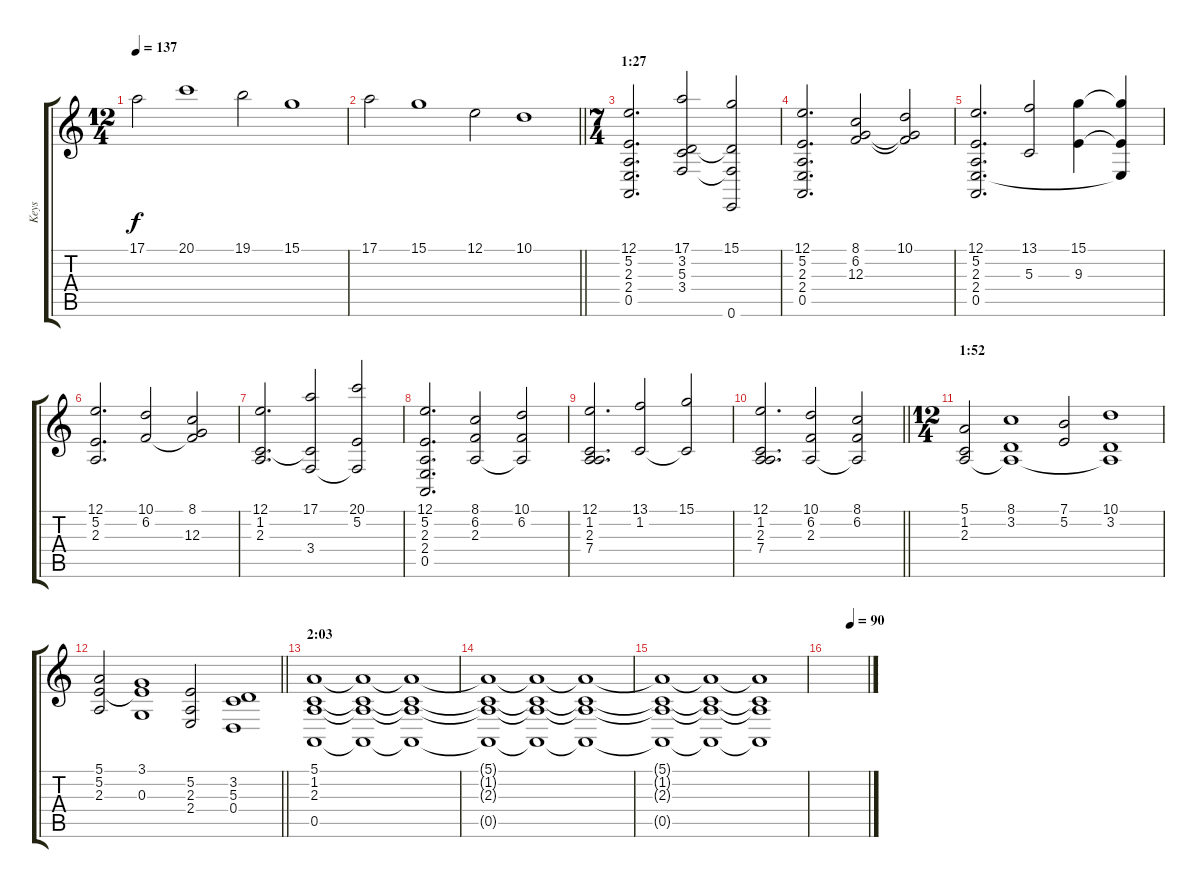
\track ("Keys" "Keys") {instrument stringensemble2}
\staff {score tabs}
\tuning (E4 B3 G3 D3 A2 E2) {hide}
\ts (12 4)
\tempo 137
\clef g2
\ks c
17.1{t}.2{dy f} 20.1.1 19.1.2 15.1.1 |
\barLineRight lightlight
17.1.2 15.1.1 12.1.2 10.1.1 |
\ts (7 4)
\section ("" "1:27")
(12.1 5.2 2.3 2.4 0.5).2{d} (17.1 3.2 5.3 3.4).2 (15.1 3.2{t} 3.4{t} 0.6).2 |
(12.1 5.2 2.3 2.4 0.5).2{d} (8.1 6.2 12.3).2 (10.1 6.2{t} 12.3{t}).2 |
(12.1 5.2 2.3 2.4 0.5).2{d} (13.1 5.3).2 (15.1 9.3).4 (15.1{t} 9.3{t} 2.4{t}).4 |
(12.1 5.2 2.3).2{d} (10.1 6.2).2 (8.1 6.2{t} 12.3).2 |
(12.1 1.2 2.3).2{d} (17.1 1.2{t} 3.4).2 (20.1 5.2 3.4{t}).2 |
(12.1 5.2 2.3 2.4 0.5).2{d} (8.1 6.2 2.3).2 (10.1 6.2 2.3{t}).2 |
(12.1 1.2 2.3 7.4).2{d} (13.1 1.2).2 (15.1 1.2{t}).2 |
\barLineRight lightlight
(12.1 1.2 2.3 7.4).2{d} (10.1 6.2 2.3).2 (8.1 6.2 2.3{t}).2 |
\ts (12 4)
\section ("" "1:52")
(5.1 1.2 2.3).2 (8.1 3.2 2.3{t}).1 (7.1 5.2).2 (10.1 3.2 2.3{t}).1 |
\barLineRight lightlight
(5.1 5.2 2.3).2 (3.1 5.2{t} 0.3).1 (5.2 2.3 2.4).2 (3.2 5.3 0.4).1 |
\section ("" "2:03")
(5.1 1.2 2.3 0.5).1 (5.1{t} 1.2{t} 2.3{t} 0.5{t}).1 (5.1{t} 1.2{t} 2.3{t} 0.5{t}).1 |
(5.1{t} 1.2{t} 2.3{t} 0.5{t}).1 (5.1{t} 1.2{t} 2.3{t} 0.5{t}).1 (5.1{t} 1.2{t} 2.3{t} 0.5{t}).1 |
(5.1{t} 1.2{t} 2.3{t} 0.5{t}).1{volume 0} (5.1{t} 1.2{t} 2.3{t} 0.5{t}).1 (5.1{t} 1.2{t} 2.3{t} 0.5{t}).1 |
\tempo (90 0.5833333333333334)
